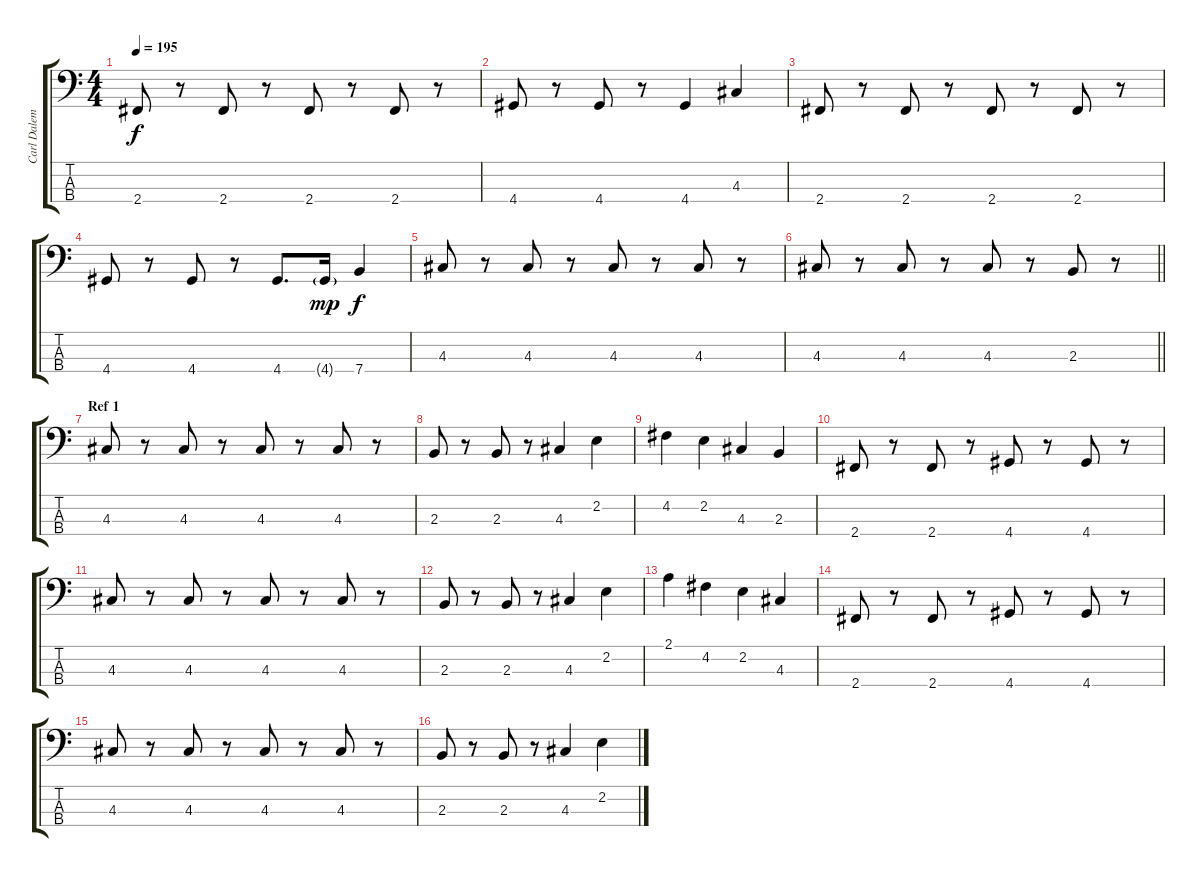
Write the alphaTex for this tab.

\track ("Carl Dalemo (bass)" "Carl Dalem") {instrument electricbasspick}
\staff {score tabs}
\tuning (G2 D2 A1 E1) {hide}
\ts (4 4)
\tempo 195
\clef f4
\ks c
2.4.8{dy f} r.8 2.4.8 r.8 2.4.8 r.8 2.4.8 r.8 |
4.4.8 r.8 4.4.8 r.8 4.4.4 4.3.4 |
2.4.8 r.8 2.4.8 r.8 2.4.8 r.8 2.4.8 r.8 |
4.4.8 r.8 4.4.8 r.8 4.4.8{d} 4.4{g}.16{dy mp} 7.4.4{dy f} |
4.3.8 r.8 4.3.8 r.8 4.3.8 r.8 4.3.8 r.8 |
\barLineRight lightlight
4.3.8 r.8 4.3.8 r.8 4.3.8 r.8 2.3.8 r.8 |
\section ("" "Ref 1")
4.3.8 r.8 4.3.8 r.8 4.3.8 r.8 4.3.8 r.8 |
2.3.8 r.8 2.3.8 r.8 4.3.4 2.2.4 |
4.2.4 2.2.4 4.3.4 2.3.4 |
2.4.8 r.8 2.4.8 r.8 4.4.8 r.8 4.4.8 r.8 |
4.3.8 r.8 4.3.8 r.8 4.3.8 r.8 4.3.8 r.8 |
2.3.8 r.8 2.3.8 r.8 4.3.4 2.2.4 |
2.1.4 4.2.4 2.2.4 4.3.4 |
2.4.8 r.8 2.4.8 r.8 4.4.8 r.8 4.4.8 r.8 |
4.3.8 r.8 4.3.8 r.8 4.3.8 r.8 4.3.8 r.8 |
2.3.8 r.8 2.3.8 r.8 4.3.4 2.2.4
